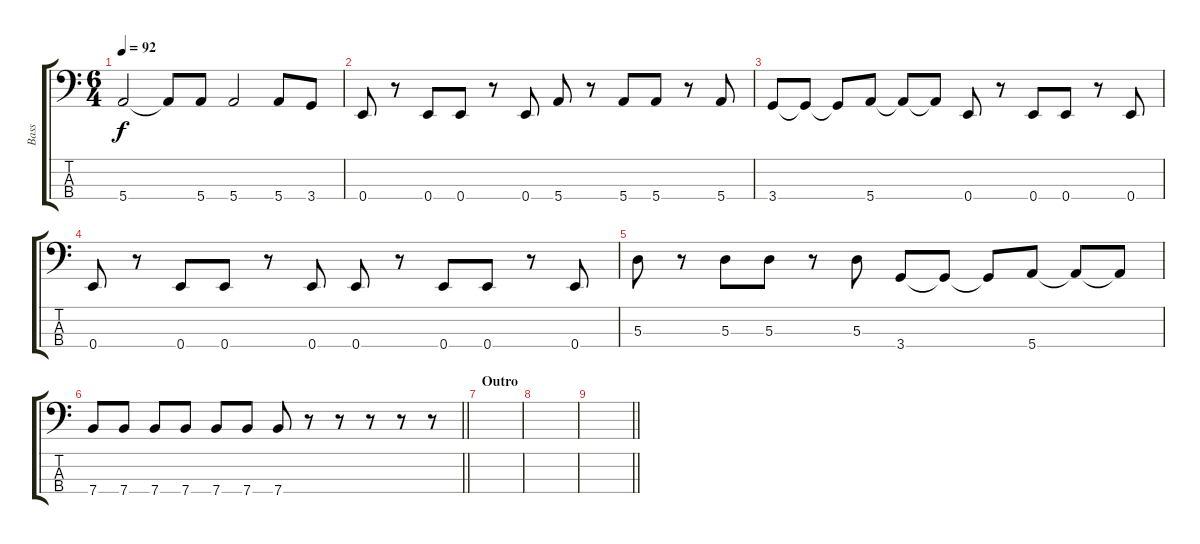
\track ("Bass" "Bass") {instrument electricbassfinger}
\staff {score tabs}
\tuning (G2 D2 A1 E1) {hide}
\ts (6 4)
\tempo 92
\clef f4
\ks c
5.4.2{dy f} 5.4{t}.8 5.4.8 5.4.2 5.4.8 3.4.8 |
0.4.8 r.8 0.4.8 0.4.8 r.8 0.4.8 5.4.8 r.8 5.4.8 5.4.8 r.8 5.4.8 |
3.4.8 3.4{t}.8 3.4{t}.8 5.4.8 5.4{t}.8 5.4{t}.8 0.4.8 r.8 0.4.8 0.4.8 r.8 0.4.8 |
0.4.8 r.8 0.4.8 0.4.8 r.8 0.4.8 0.4.8 r.8 0.4.8 0.4.8 r.8 0.4.8 |
5.3.8 r.8 5.3.8 5.3.8 r.8 5.3.8 3.4.8 3.4{t}.8 3.4{t}.8 5.4.8 5.4{t}.8 5.4{t}.8 |
\barLineRight lightlight
7.4.8 7.4.8 7.4.8 7.4.8 7.4.8 7.4.8 7.4.8 r.8 r.8 r.8 r.8 r.8 |
\section ("" "Outro")
|
|
\barLineRight lightlight
